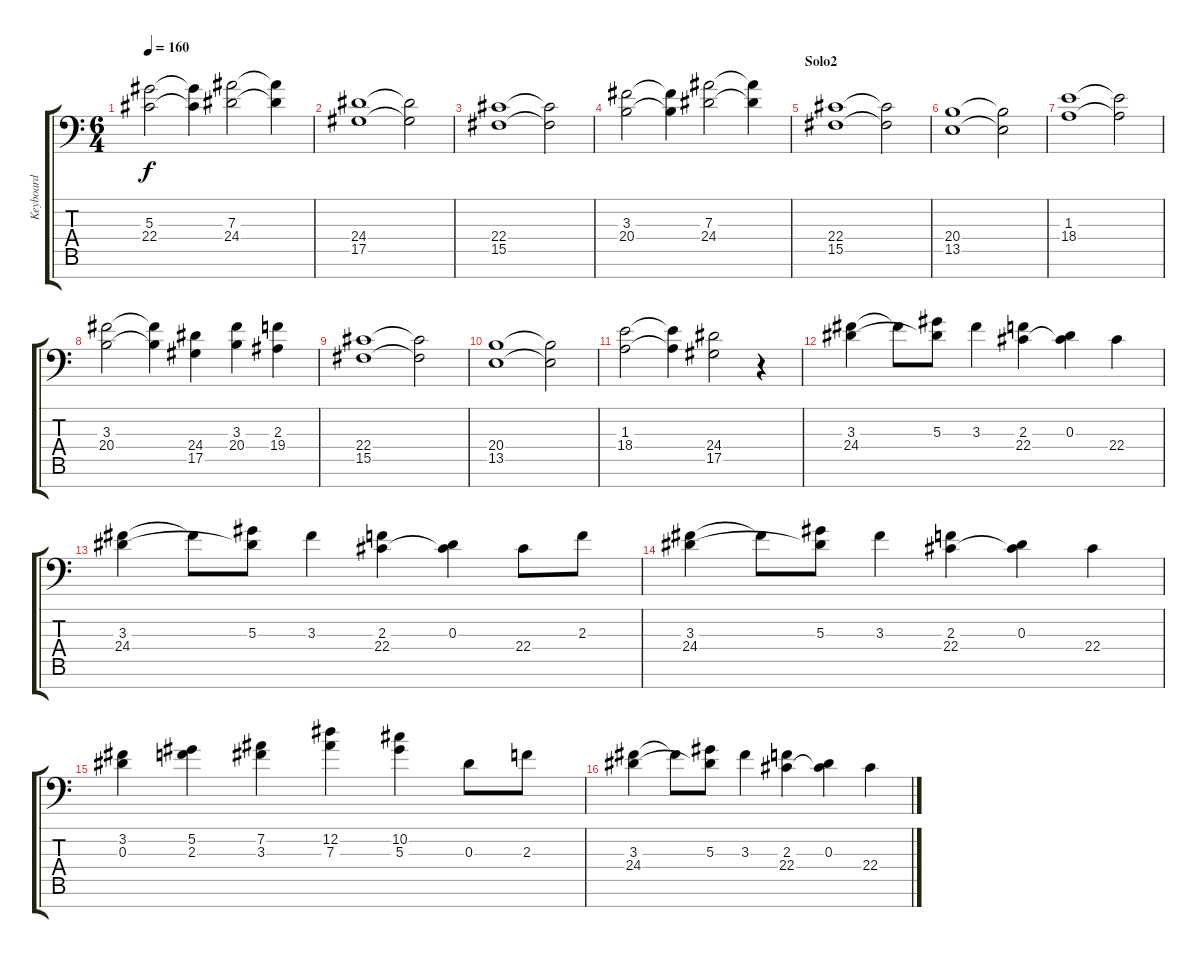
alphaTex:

\track ("Keyboard" "Keyboard") {instrument tremolostrings}
\staff {score tabs}
\tuning (Eb4 Eb4 Eb4 Eb2 Eb2 Eb2 Eb0) {hide}
\ts (6 4)
\tempo 160
\clef f4
\ks c
(5.3 22.4).2{dy f} (5.3{t} 22.4{t}).4 (7.3 24.4).2 (7.3{t} 24.4{t}).4 |
(24.4 17.5).1 (24.4{t} 17.5{t}).2 |
(22.4 15.5).1 (22.4{t} 15.5{t}).2 |
(3.3 20.4).2 (3.3{t} 20.4{t}).4 (7.3 24.4).2 (7.3{t} 24.4{t}).4 |
\section ("" "Solo2")
(22.4 15.5).1 (22.4{t} 15.5{t}).2 |
(20.4 13.5).1 (20.4{t} 13.5{t}).2 |
(1.3 18.4).1 (1.3{t} 18.4{t}).2 |
(3.3 20.4).2 (3.3{t} 20.4{t}).4 (24.4 17.5).4 (3.3 20.4).4 (2.3 19.4).4 |
(22.4 15.5).1 (22.4{t} 15.5{t}).2 |
(20.4 13.5).1 (20.4{t} 13.5{t}).2 |
(1.3 18.4).2 (1.3{t} 18.4{t}).4 (24.4 17.5).2 r.4 |
(3.3 24.4).4 3.3{t}.8 (5.3 24.4{t}).8 3.3.4 (2.3 22.4).4 (0.3 22.4{t}).4 22.4.4 |
(3.3 24.4).4 3.3{t}.8 (5.3 24.4{t}).8 3.3.4 (2.3 22.4).4 (0.3 22.4{t}).4 22.4.8 2.3.8 |
(3.3 24.4).4 3.3{t}.8 (5.3 24.4{t}).8 3.3.4 (2.3 22.4).4 (0.3 22.4{t}).4 22.4.4 |
(3.2 0.3).4 (5.2 2.3).4 (7.2 3.3).4 (12.2 7.3).4 (10.2 5.3).4 0.3.8 2.3.8 |
(3.3 24.4).4 3.3{t}.8 (5.3 24.4{t}).8 3.3.4 (2.3 22.4).4 (0.3 22.4{t}).4 22.4.4
